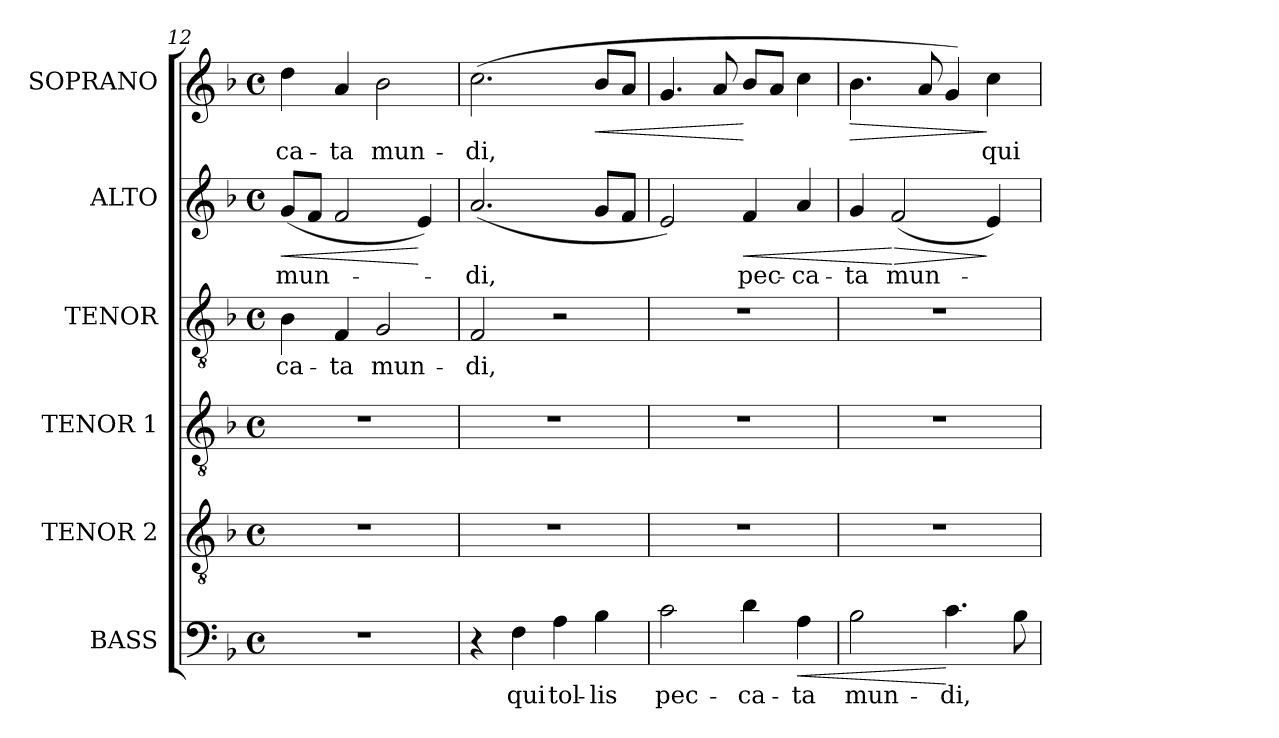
**kern	**text	**dynam	**kern	**kern	**kern	**text	**kern	**text	**dynam	**kern	**text	**dynam
*part6	*part6	*part6	*part5	*part4	*part3	*part3	*part2	*part2	*part2	*part1	*part1	*part1
*staff6	*staff6	*staff6	*staff5	*staff4	*staff3	*staff3	*staff2	*staff2	*staff2	*staff1	*staff1	*staff1
*I"BASS	*	*	*I"TENOR 2	*I"TENOR 1	*I"TENOR	*	*I"ALTO	*	*	*I"SOPRANO	*	*
*I'B.	*	*	*I'T2.	*I'T1.	*I'T.	*	*I'A.	*	*	*I'S.	*	*
*clefF4	*	*	*clefGv2	*clefGv2	*clefGv2	*	*clefG2	*	*	*clefG2	*	*
*	*	*	*ITrd7c12	*ITrd7c12	*ITrd7c12	*	*	*	*	*	*	*
*k[b-]	*	*	*k[b-]	*k[b-]	*k[b-]	*	*k[b-]	*	*	*k[b-]	*	*
*F:	*	*	*F:	*F:	*F:	*	*F:	*	*	*F:	*	*
*M4/4	*	*	*M4/4	*M4/4	*M4/4	*	*M4/4	*	*	*M4/4	*	*
*met(c)	*	*	*met(c)	*met(c)	*met(c)	*	*met(c)	*	*	*met(c)	*	*
=12	=12	=12	=12	=12	=12	=12	=12	=12	=12	=12	=12	=12
!	!	!	!	!	!	!LO:LY:b:color=#000000	!	!	!	!	!	!
!	!	!	!	!	!	!	!	!LO:LY:b:color=#000000	!LO:HP:b	!	!	!
!	!	!	!	!	!	!	!	!	!	!	!LO:LY:b:color=#000000	!
1r	.	.	1r	1r	4BB-i\	-ca-	(8gi/L	mun-	<	4ddi\	-ca-	.
.	.	.	.	.	.	.	8fi/J	.	.	.	.	.
!	!	!	!	!	!	!LO:LY:b:color=#000000	!	!	!	!	!	!
!	!	!	!	!	!	!	!	!	!	!	!LO:LY:b:color=#000000	!
.	.	.	.	.	4FFi/	-ta	2fi/	.	.	4ai/	-ta	.
!	!	!	!	!	!	!LO:LY:b:color=#000000	!	!	!	!	!	!
!	!	!	!	!	!	!	!	!	!	!	!LO:LY:b:color=#000000	!
.	.	.	.	.	2GGi/	mun-	.	.	.	2b-i\	mun-	.
.	.	.	.	.	.	.	4ei/)	.	[	.	.	.
=13	=13	=13	=13	=13	=13	=13	=13	=13	=13	=13	=13	=13
!	!	!	!	!	!	!LO:LY:b:color=#000000	!	!	!	!	!	!
!	!	!	!	!	!	!	!	!LO:LY:b:color=#000000	!	!	!	!
!	!	!	!	!	!	!	!	!	!	!	!LO:LY:b:color=#000000	!
4r	.	.	1r	1r	2FFi/	-di,	(2.ai/	-di,	.	(2.cci\	-di,	.
!	!LO:LY:b:color=#000000	!	!	!	!	!	!	!	!	!	!	!
4Fi\	qui	.	.	.	.	.	.	.	.	.	.	.
!	!LO:LY:b:color=#000000	!	!	!	!	!	!	!	!	!	!	!
4Ai\	tol-	.	.	.	2r	.	.	.	.	.	.	.
!	!LO:LY:b:color=#000000	!	!	!	!	!	!	!	!	!	!	!LO:HP:b
4B-i\	-lis	.	.	.	.	.	8gi/L	.	.	8b-i/L	.	<
.	.	.	.	.	.	.	8fi/J	.	.	8ai/J	.	.
=14	=14	=14	=14	=14	=14	=14	=14	=14	=14	=14	=14	=14
!	!LO:LY:b:color=#000000	!	!	!	!	!	!	!	!	!	!	!
2ci\	pec-	.	1r	1r	1r	.	2ei/)	.	.	4.gi/	.	.
.	.	.	.	.	.	.	.	.	.	8ai/	.	.
!	!LO:LY:b:color=#000000	!	!	!	!	!	!	!	!	!	!	!
!	!	!	!	!	!	!	!	!LO:LY:b:color=#000000	!LO:HP:b	!	!	!
4di\	-ca-	.	.	.	.	.	4fi/	pec-	<	8b-i/L	.	[
.	.	.	.	.	.	.	.	.	.	8ai/J	.	.
!	!LO:LY:b:color=#000000	!LO:HP:b	!	!	!	!	!	!	!	!	!	!
!	!	!	!	!	!	!	!	!LO:LY:b:color=#000000	!	!	!	!
4Ai\	-ta	<	.	.	.	.	4ai/	-ca-	.	4cci\	.	.
!!LO:LB:g=z
=15	=15	=15	=15	=15	=15	=15	=15	=15	=15	=15	=15	=15
!	!LO:LY:b:color=#000000	!	!	!	!	!	!	!	!	!	!	!
!	!	!	!	!	!	!	!	!LO:LY:b:color=#000000	!	!	!	!LO:HP:b
2B-i\	mun-	.	1r	1r	1r	.	4gi/	-ta	.	4.b-i\	.	>
!	!	!	!	!	!	!	!	!LO:LY:b:color=#000000	!LO:HP:n=1:b	!	!	!
.	.	.	.	.	.	.	(2fi/	mun-	[ >	.	.	.
.	.	.	.	.	.	.	.	.	.	8ai/	.	.
!	!LO:LY:b:color=#000000	!	!	!	!	!	!	!	!	!	!	!
4.ci\	-di,	[	.	.	.	.	.	.	.	4gi/)	.	.
!	!	!	!	!	!	!	!	!	!	!	!LO:LY:b:color=#000000	!
.	.	.	.	.	.	.	4ei/)	.	]	4cci\	qui	]
8B-i\	.	.	.	.	.	.	.	.	.	.	.	.
=	=	=	=	=	=	=	=	=	=	=	=	=
*-	*-	*-	*-	*-	*-	*-	*-	*-	*-	*-	*-	*-
